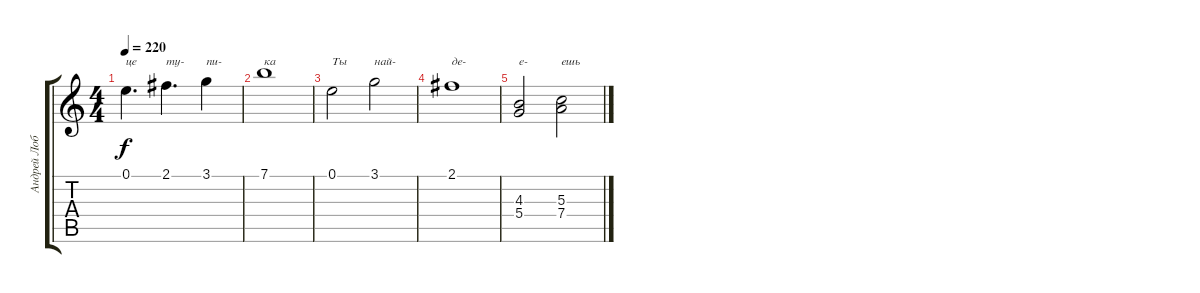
\track ("Андрей Лобашев" "Андрей Лоб") {instrument contrabass}
\staff {score tabs}
\tuning (E4 B3 G3 D3 A2 E2) {hide}
\ts (4 4)
\tempo 220
\clef g2
\ks c
0.1.4{d txt "це" dy f} 2.1.4{d txt "ту-"} 3.1.4{txt "пи-"} |
7.1.1{txt "ка"} |
0.1.2{txt "Ты"} 3.1.2{txt "най-"} |
2.1.1{txt "де-"} |
(4.3 5.4).2{txt "е-"} (5.3 7.4).2{txt "ешь"}
